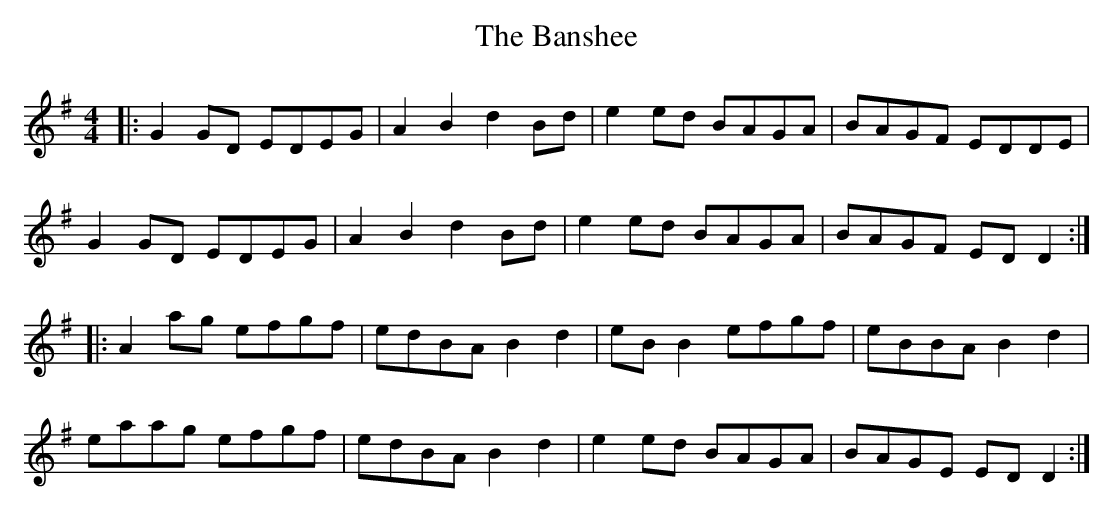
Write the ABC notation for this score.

X:1
T: The Banshee
M: 4/4
L: 1/8
K: Gmaj
|:G2 GD EDEG|A2 B2 d2 Bd|e2 ed BAGA|BAGF EDDE|
G2 GD EDEG|A2 B2 d2 Bd|e2 ed BAGA|BAGF ED D2:|
|:A2 ag efgf|edBA B2 d2|eB B2 efgf|eBBA B2 d2|
eaag efgf|edBA B2 d2|e2 ed BAGA|BAGE ED D2:|
